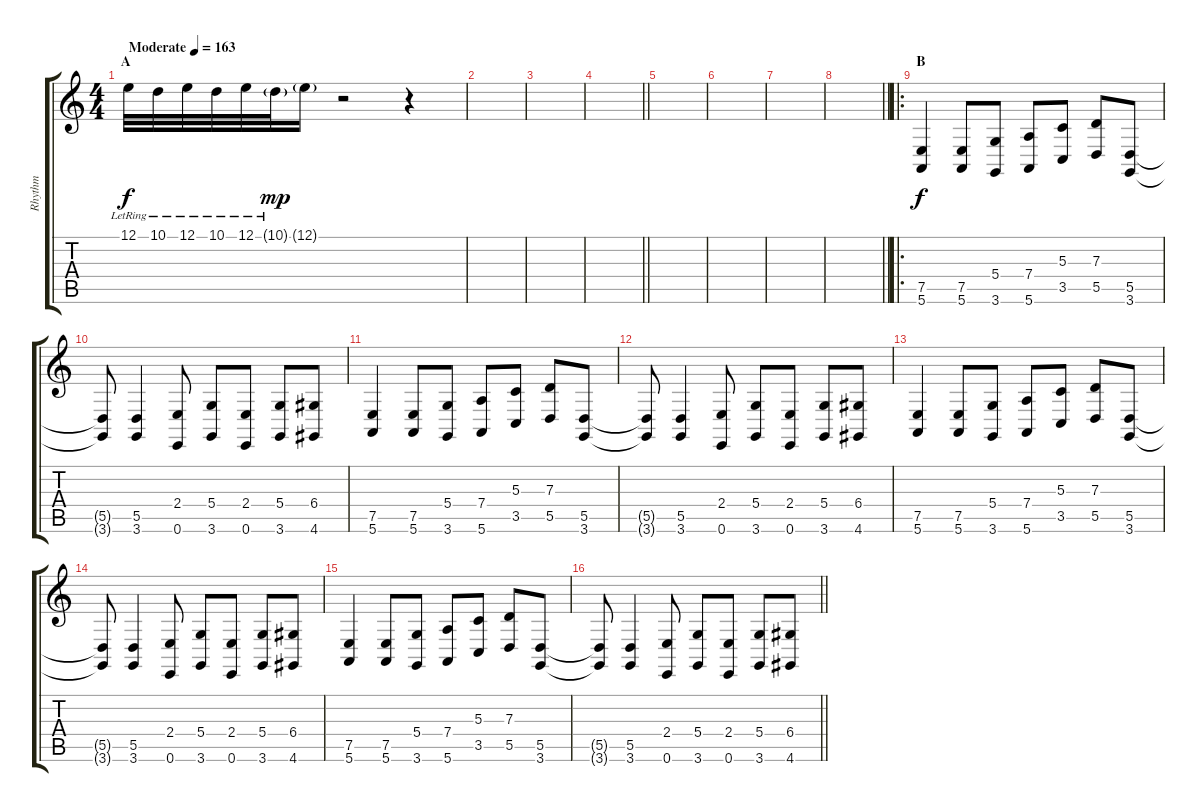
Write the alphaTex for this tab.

\track ("Rhythm" "Rhythm") {instrument lead8bassandlead}
\staff {score tabs}
\tuning (E4 B3 G3 D3 A2 E2) {hide}
\ts (4 4)
\section ("" "A")
\tempo (163 "Moderate")
\clef g2
\ks c
12.1{lr}.32{dy f instrument lead8bassandlead} 10.1{lr}.32 12.1{lr}.32 10.1{lr}.32 12.1{lr}.32 10.1{g lr}.32{dy mp} 12.1{g}.16 r.2 r.4 |
|
|
\barLineRight lightlight
|
\section ("" " ")
|
|
|
\barLineRight lightlight
|
\ro
\section ("" "B")
(7.5 5.6).4{dy f} (7.5 5.6).8 (5.4 3.6).8 (7.4 5.6).8 (5.3 3.5).8 (7.3 5.5).8 (5.5 3.6).8 |
(5.5{t} 3.6{t}).8 (5.5 3.6).4 (2.4 0.6).8 (5.4 3.6).8 (2.4 0.6).8 (5.4 3.6).8 (6.4 4.6).8 |
(7.5 5.6).4 (7.5 5.6).8 (5.4 3.6).8 (7.4 5.6).8 (5.3 3.5).8 (7.3 5.5).8 (5.5 3.6).8 |
(5.5{t} 3.6{t}).8 (5.5 3.6).4 (2.4 0.6).8 (5.4 3.6).8 (2.4 0.6).8 (5.4 3.6).8 (6.4 4.6).8 |
(7.5 5.6).4 (7.5 5.6).8 (5.4 3.6).8 (7.4 5.6).8 (5.3 3.5).8 (7.3 5.5).8 (5.5 3.6).8 |
(5.5{t} 3.6{t}).8 (5.5 3.6).4 (2.4 0.6).8 (5.4 3.6).8 (2.4 0.6).8 (5.4 3.6).8 (6.4 4.6).8 |
(7.5 5.6).4 (7.5 5.6).8 (5.4 3.6).8 (7.4 5.6).8 (5.3 3.5).8 (7.3 5.5).8 (5.5 3.6).8 |
\barLineRight lightlight
(5.5{t} 3.6{t}).8 (5.5 3.6).4 (2.4 0.6).8 (5.4 3.6).8 (2.4 0.6).8 (5.4 3.6).8 (6.4 4.6).8
